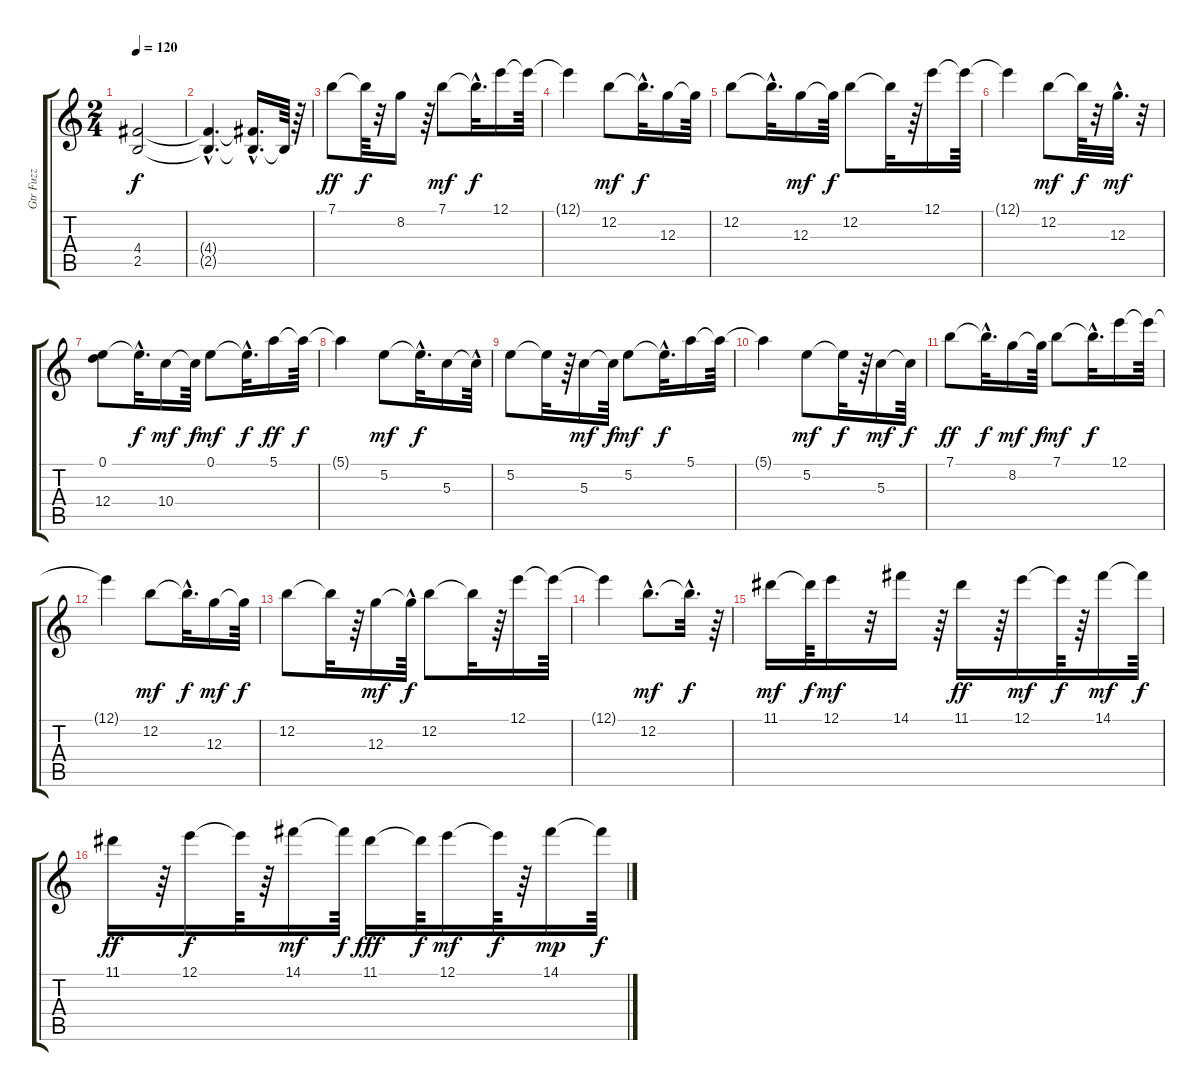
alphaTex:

\track ("Gtr Fuzz" "Gtr Fuzz") {instrument electricguitarjazz}
\staff {score tabs}
\tuning (E4 B3 G3 D3 A2 E2) {hide}
\ts (2 4)
\tempo 120
\clef g2
\ks c
(4.4{t} 2.5{t}).2{dy f} |
(4.4{hac t} 2.5{hac t}).4{d} (4.4{t} 2.5{hac t}).16{d} 2.5{t}.64 r.64 |
7.1.8{dy ff} 7.1{t}.64{dy f} r.32 8.2.16 r.64 7.1.8{dy mf} 7.1{hac t}.32{d dy f} 12.1.16 12.1{t}.64 |
12.1{t}.4 12.2.8{dy mf} 12.2{hac t}.32{d dy f} 12.3.16 12.3{t}.64 |
12.2.8 12.2{hac t}.32{d} 12.3.16{dy mf} 12.3{t}.64{dy f} 12.2.8 12.2{t}.32 r.64 12.1.16 12.1{t}.64 |
12.1{t}.4 12.2.8{dy mf} 12.2{t}.64{dy f} r.32 12.3{hac}.32{d dy mf} r.32 |
(0.1 12.4).8 0.1{hac t}.32{d dy f} 10.4.16{dy mf} 10.4{t}.64{dy f} 0.1.8{dy mf} 0.1{hac t}.32{d dy f} 5.1.16{dy ff} 5.1{t}.64{dy f} |
5.1{t}.4 5.2.8{dy mf} 5.2{hac t}.32{d dy f} 5.3.16 5.3{hac t}.64 |
5.2.8 5.2{t}.32 r.64 5.3.16{dy mf} 5.3{t}.64{dy f} 5.2.8{dy mf} 5.2{hac t}.32{d dy f} 5.1.16 5.1{t}.64 |
5.1{t}.4 5.2.8{dy mf} 5.2{t}.32{dy f} r.64 5.3.16{dy mf} 5.3{t}.64{dy f} |
7.1.8{dy ff} 7.1{hac t}.32{d dy f} 8.2.16{dy mf} 8.2{t}.64{dy f} 7.1.8{dy mf} 7.1{hac t}.32{d dy f} 12.1.16 12.1{t}.64 |
12.1{t}.4 12.2.8{dy mf} 12.2{hac t}.32{d dy f} 12.3.16{dy mf} 12.3{t}.64{dy f} |
12.2.8 12.2{t}.32 r.64 12.3.16{dy mf} 12.3{hac t}.64{dy f} 12.2.8 12.2{t}.32 r.64 12.1.16 12.1{t}.64 |
12.1{t}.4 12.2{hac}.8{d dy mf} 12.2{hac t}.32{d dy f} r.64 |
11.1.16{dy mf} 11.1{t}.64{dy f} 12.1.16{dy mf} r.32 14.1.16 r.64 11.1.16{dy ff} r.64 12.1.16{dy mf} 12.1{t}.64{dy f} r.64 14.1.16{dy mf} 14.1{t}.64{dy f} |
11.1.16{dy ff} r.64 12.1.16{dy f} 12.1{t}.64 r.64 14.1.16{dy mf} 14.1{t}.64{dy f} 11.1.16{dy fff} 11.1{t}.64{dy f} 12.1.16{dy mf} 12.1{t}.64{dy f} r.64 14.1.16{dy mp} 14.1{t}.64{dy f}
